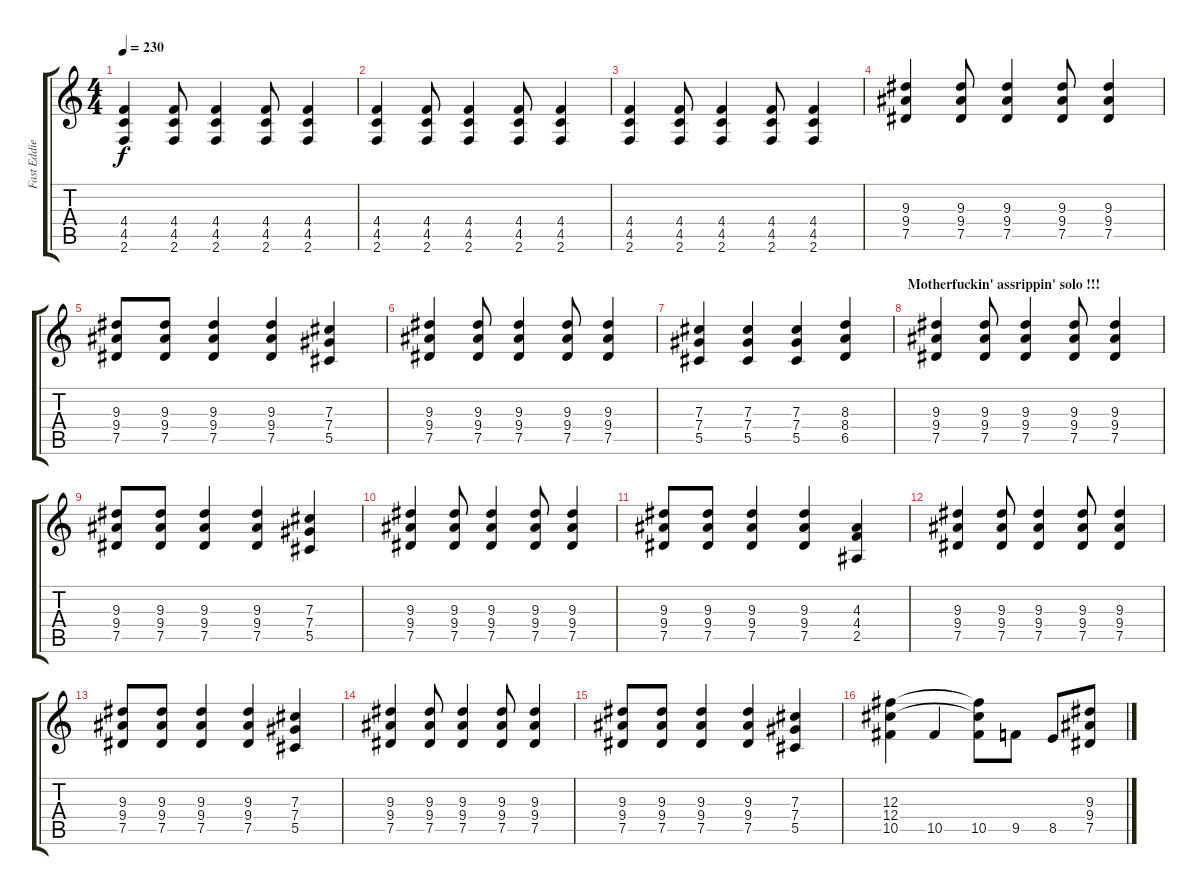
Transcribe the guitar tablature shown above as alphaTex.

\track ("Fast Eddie" "Fast Eddie") {instrument distortionguitar}
\staff {score tabs}
\tuning (Eb4 Bb3 Gb3 Db3 Ab2 Eb2) {hide}
\ts (4 4)
\tempo 230
\clef g2
\ks c
(4.4 4.5 2.6).4{dy f} (4.4 4.5 2.6).8 (4.4 4.5 2.6).4 (4.4 4.5 2.6).8 (4.4 4.5 2.6).4 |
(4.4 4.5 2.6).4 (4.4 4.5 2.6).8 (4.4 4.5 2.6).4 (4.4 4.5 2.6).8 (4.4 4.5 2.6).4 |
(4.4 4.5 2.6).4 (4.4 4.5 2.6).8 (4.4 4.5 2.6).4 (4.4 4.5 2.6).8 (4.4 4.5 2.6).4 |
(9.3 9.4 7.5).4 (9.3 9.4 7.5).8 (9.3 9.4 7.5).4 (9.3 9.4 7.5).8 (9.3 9.4 7.5).4 |
(9.3 9.4 7.5).8 (9.3 9.4 7.5).8 (9.3 9.4 7.5).4 (9.3 9.4 7.5).4 (7.3 7.4 5.5).4 |
(9.3 9.4 7.5).4 (9.3 9.4 7.5).8 (9.3 9.4 7.5).4 (9.3 9.4 7.5).8 (9.3 9.4 7.5).4 |
(7.3 7.4 5.5).4 (7.3 7.4 5.5).4 (7.3 7.4 5.5).4 (8.3 8.4 6.5).4 |
\section ("" "Motherfuckin' assrippin' solo !!!")
(9.3 9.4 7.5).4 (9.3 9.4 7.5).8 (9.3 9.4 7.5).4 (9.3 9.4 7.5).8 (9.3 9.4 7.5).4 |
(9.3 9.4 7.5).8 (9.3 9.4 7.5).8 (9.3 9.4 7.5).4 (9.3 9.4 7.5).4 (7.3 7.4 5.5).4 |
(9.3 9.4 7.5).4 (9.3 9.4 7.5).8 (9.3 9.4 7.5).4 (9.3 9.4 7.5).8 (9.3 9.4 7.5).4 |
(9.3 9.4 7.5).8 (9.3 9.4 7.5).8 (9.3 9.4 7.5).4 (9.3 9.4 7.5).4 (4.3 4.4 2.5).4 |
(9.3 9.4 7.5).4 (9.3 9.4 7.5).8 (9.3 9.4 7.5).4 (9.3 9.4 7.5).8 (9.3 9.4 7.5).4 |
(9.3 9.4 7.5).8 (9.3 9.4 7.5).8 (9.3 9.4 7.5).4 (9.3 9.4 7.5).4 (7.3 7.4 5.5).4 |
(9.3 9.4 7.5).4 (9.3 9.4 7.5).8 (9.3 9.4 7.5).4 (9.3 9.4 7.5).8 (9.3 9.4 7.5).4 |
(9.3 9.4 7.5).8 (9.3 9.4 7.5).8 (9.3 9.4 7.5).4 (9.3 9.4 7.5).4 (7.3 7.4 5.5).4 |
(12.3 12.4 10.5).4 10.5.4 (12.3{t} 12.4{t} 10.5).8 9.5.8 8.5.8 (9.3 9.4 7.5).8
